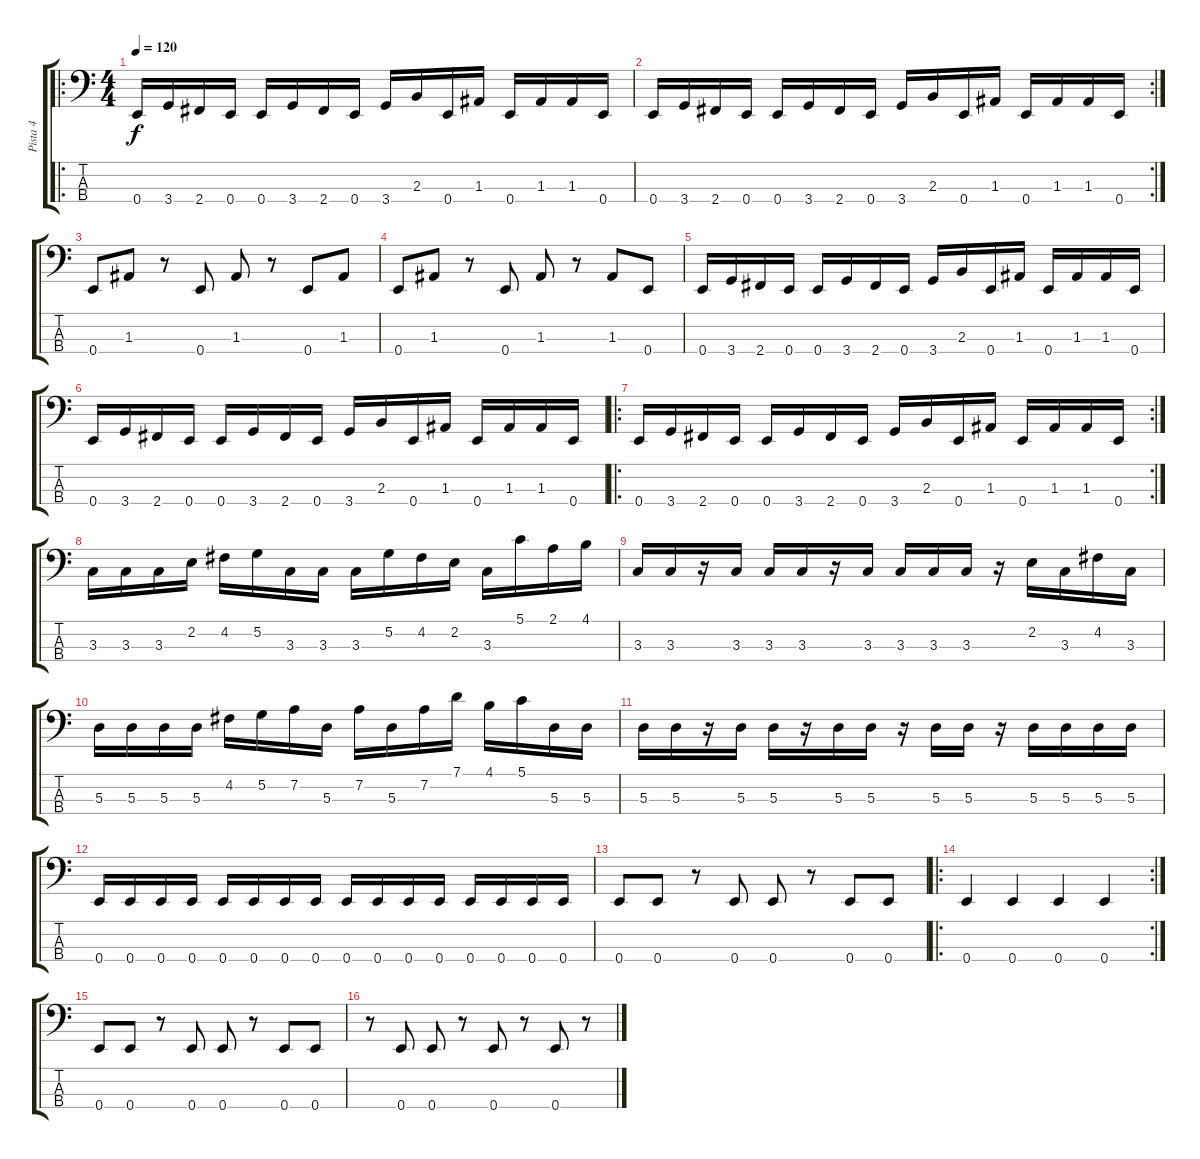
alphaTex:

\track ("Pista 4" "Pista 4") {instrument electricbassfinger}
\staff {score tabs}
\tuning (G2 D2 A1 E1) {hide}
\ro
\ts (4 4)
\tempo 120
\clef f4
\ks c
0.4.16{dy f} 3.4.16 2.4.16 0.4.16 0.4.16 3.4.16 2.4.16 0.4.16 3.4.16 2.3.16 0.4.16 1.3.16 0.4.16 1.3.16 1.3.16 0.4.16 |
\rc 2
0.4.16 3.4.16 2.4.16 0.4.16 0.4.16 3.4.16 2.4.16 0.4.16 3.4.16 2.3.16 0.4.16 1.3.16 0.4.16 1.3.16 1.3.16 0.4.16 |
0.4.8 1.3.8 r.8 0.4.8 1.3.8 r.8 0.4.8 1.3.8 |
0.4.8 1.3.8 r.8 0.4.8 1.3.8 r.8 1.3.8 0.4.8 |
0.4.16 3.4.16 2.4.16 0.4.16 0.4.16 3.4.16 2.4.16 0.4.16 3.4.16 2.3.16 0.4.16 1.3.16 0.4.16 1.3.16 1.3.16 0.4.16 |
0.4.16 3.4.16 2.4.16 0.4.16 0.4.16 3.4.16 2.4.16 0.4.16 3.4.16 2.3.16 0.4.16 1.3.16 0.4.16 1.3.16 1.3.16 0.4.16 |
\ro
\rc 2
0.4.16 3.4.16 2.4.16 0.4.16 0.4.16 3.4.16 2.4.16 0.4.16 3.4.16 2.3.16 0.4.16 1.3.16 0.4.16 1.3.16 1.3.16 0.4.16 |
3.3.16 3.3.16 3.3.16 2.2.16 4.2.16 5.2.16 3.3.16 3.3.16 3.3.16 5.2.16 4.2.16 2.2.16 3.3.16 5.1.16 2.1.16 4.1.16 |
3.3.16 3.3.16 r.16 3.3.16 3.3.16 3.3.16 r.16 3.3.16 3.3.16 3.3.16 3.3.16 r.16 2.2.16 3.3.16 4.2.16 3.3.16 |
5.3.16 5.3.16 5.3.16 5.3.16 4.2.16 5.2.16 7.2.16 5.3.16 7.2.16 5.3.16 7.2.16 7.1.16 4.1.16 5.1.16 5.3.16 5.3.16 |
5.3.16 5.3.16 r.16 5.3.16 5.3.16 r.16 5.3.16 5.3.16 r.16 5.3.16 5.3.16 r.16 5.3.16 5.3.16 5.3.16 5.3.16 |
0.4.16 0.4.16 0.4.16 0.4.16 0.4.16 0.4.16 0.4.16 0.4.16 0.4.16 0.4.16 0.4.16 0.4.16 0.4.16 0.4.16 0.4.16 0.4.16 |
0.4.8 0.4.8 r.8 0.4.8 0.4.8 r.8 0.4.8 0.4.8 |
\ro
\rc 2
0.4.4 0.4.4 0.4.4 0.4.4 |
0.4.8 0.4.8 r.8 0.4.8 0.4.8 r.8 0.4.8 0.4.8 |
r.8 0.4.8 0.4.8 r.8 0.4.8 r.8 0.4.8 r.8
